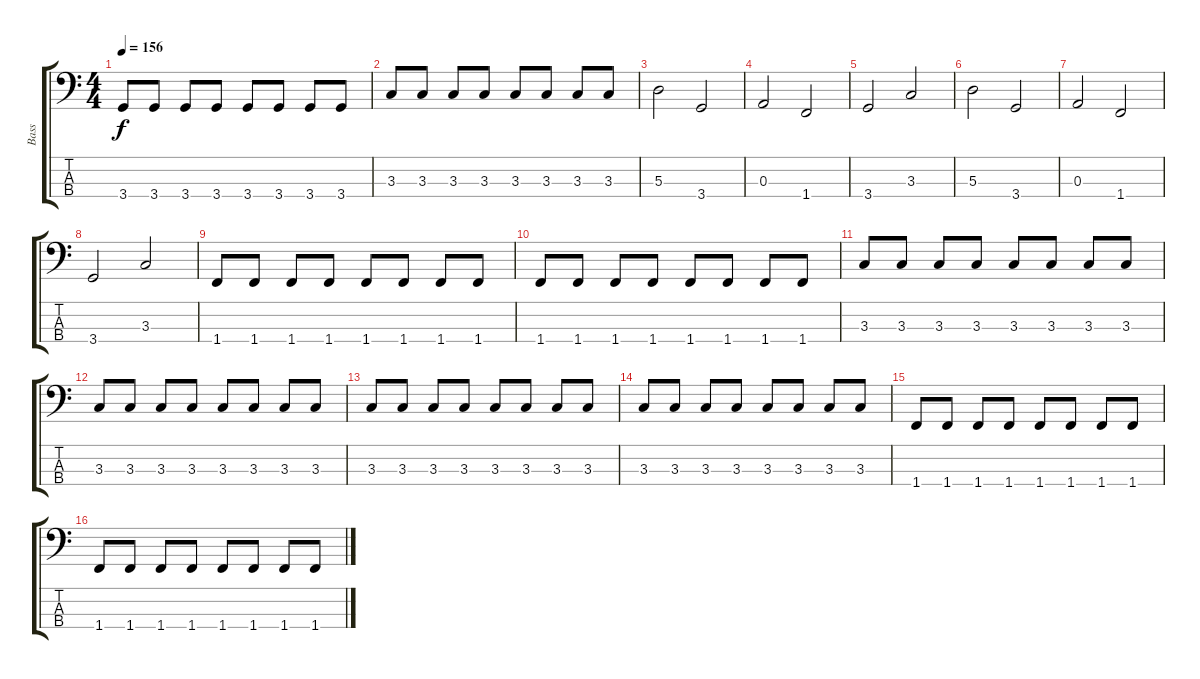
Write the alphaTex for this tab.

\track ("Bass" "Bass") {instrument electricbassfinger}
\staff {score tabs}
\tuning (G2 D2 A1 E1) {hide}
\ts (4 4)
\tempo 156
\clef f4
\ks c
3.4.8{dy f} 3.4.8 3.4.8 3.4.8 3.4.8 3.4.8 3.4.8 3.4.8 |
3.3.8 3.3.8 3.3.8 3.3.8 3.3.8 3.3.8 3.3.8 3.3.8 |
\section ("" "")
5.3.2 3.4.2 |
0.3.2 1.4.2 |
3.4.2 3.3.2 |
5.3.2 3.4.2 |
0.3.2 1.4.2 |
3.4.2 3.3.2 |
\section ("" "")
1.4.8 1.4.8 1.4.8 1.4.8 1.4.8 1.4.8 1.4.8 1.4.8 |
1.4.8 1.4.8 1.4.8 1.4.8 1.4.8 1.4.8 1.4.8 1.4.8 |
3.3.8 3.3.8 3.3.8 3.3.8 3.3.8 3.3.8 3.3.8 3.3.8 |
3.3.8 3.3.8 3.3.8 3.3.8 3.3.8 3.3.8 3.3.8 3.3.8 |
3.3.8 3.3.8 3.3.8 3.3.8 3.3.8 3.3.8 3.3.8 3.3.8 |
3.3.8 3.3.8 3.3.8 3.3.8 3.3.8 3.3.8 3.3.8 3.3.8 |
1.4.8 1.4.8 1.4.8 1.4.8 1.4.8 1.4.8 1.4.8 1.4.8 |
1.4.8 1.4.8 1.4.8 1.4.8 1.4.8 1.4.8 1.4.8 1.4.8
